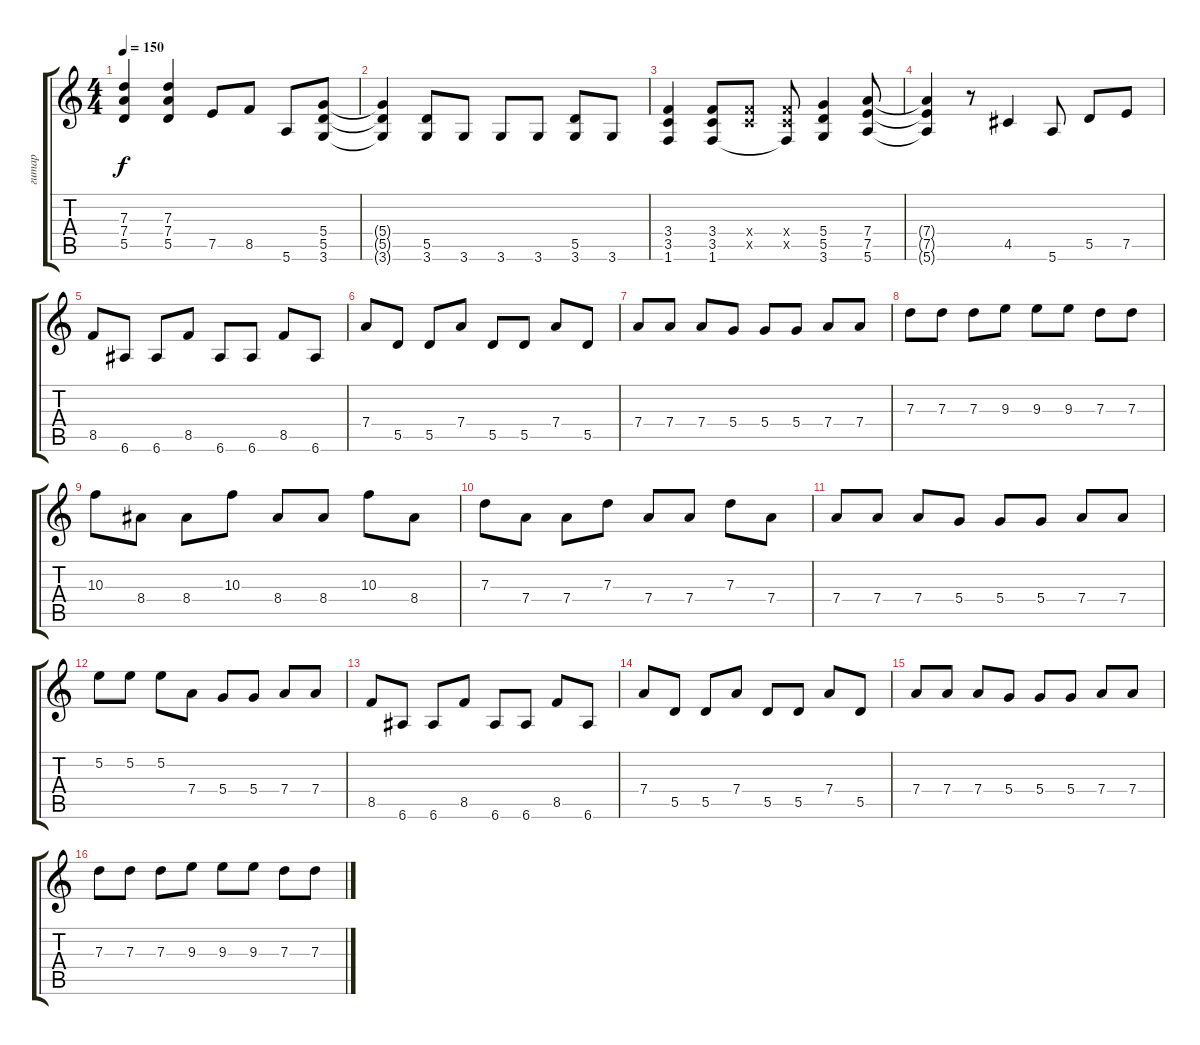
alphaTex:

\track ("гитар" "гитар") {instrument distortionguitar}
\staff {score tabs}
\tuning (E4 B3 G3 D3 A2 E2) {hide}
\ts (4 4)
\tempo 150
\clef g2
\ks c
(7.3 7.4 5.5).4{dy f} (7.3 7.4 5.5).4 7.5.8 8.5.8 5.6.8 (5.4 5.5 3.6).8 |
(5.4{t} 5.5{t} 3.6{t}).4 (5.5 3.6).8 3.6.8 3.6.8 3.6.8 (5.5 3.6).8 3.6.8 |
(3.4 3.5 1.6).4 (3.4 3.5 1.6).8 (3.4{x} 3.5{x}).8 (3.4{x} 3.5{x} 1.6{t}).8 (5.4 5.5 3.6).4 (7.4 7.5 5.6).8 |
(7.4{t} 7.5{t} 5.6{t}).4 r.8 4.5.4 5.6.8 5.5.8 7.5.8 |
8.5.8 6.6.8 6.6.8 8.5.8 6.6.8 6.6.8 8.5.8 6.6.8 |
7.4.8 5.5.8 5.5.8 7.4.8 5.5.8 5.5.8 7.4.8 5.5.8 |
7.4.8 7.4.8 7.4.8 5.4.8 5.4.8 5.4.8 7.4.8 7.4.8 |
7.3.8 7.3.8 7.3.8 9.3.8 9.3.8 9.3.8 7.3.8 7.3.8 |
10.3.8 8.4.8 8.4.8 10.3.8 8.4.8 8.4.8 10.3.8 8.4.8 |
7.3.8 7.4.8 7.4.8 7.3.8 7.4.8 7.4.8 7.3.8 7.4.8 |
7.4.8 7.4.8 7.4.8 5.4.8 5.4.8 5.4.8 7.4.8 7.4.8 |
5.2.8 5.2.8 5.2.8 7.4.8 5.4.8 5.4.8 7.4.8 7.4.8 |
8.5.8 6.6.8 6.6.8 8.5.8 6.6.8 6.6.8 8.5.8 6.6.8 |
7.4.8 5.5.8 5.5.8 7.4.8 5.5.8 5.5.8 7.4.8 5.5.8 |
7.4.8 7.4.8 7.4.8 5.4.8 5.4.8 5.4.8 7.4.8 7.4.8 |
7.3.8 7.3.8 7.3.8 9.3.8 9.3.8 9.3.8 7.3.8 7.3.8
